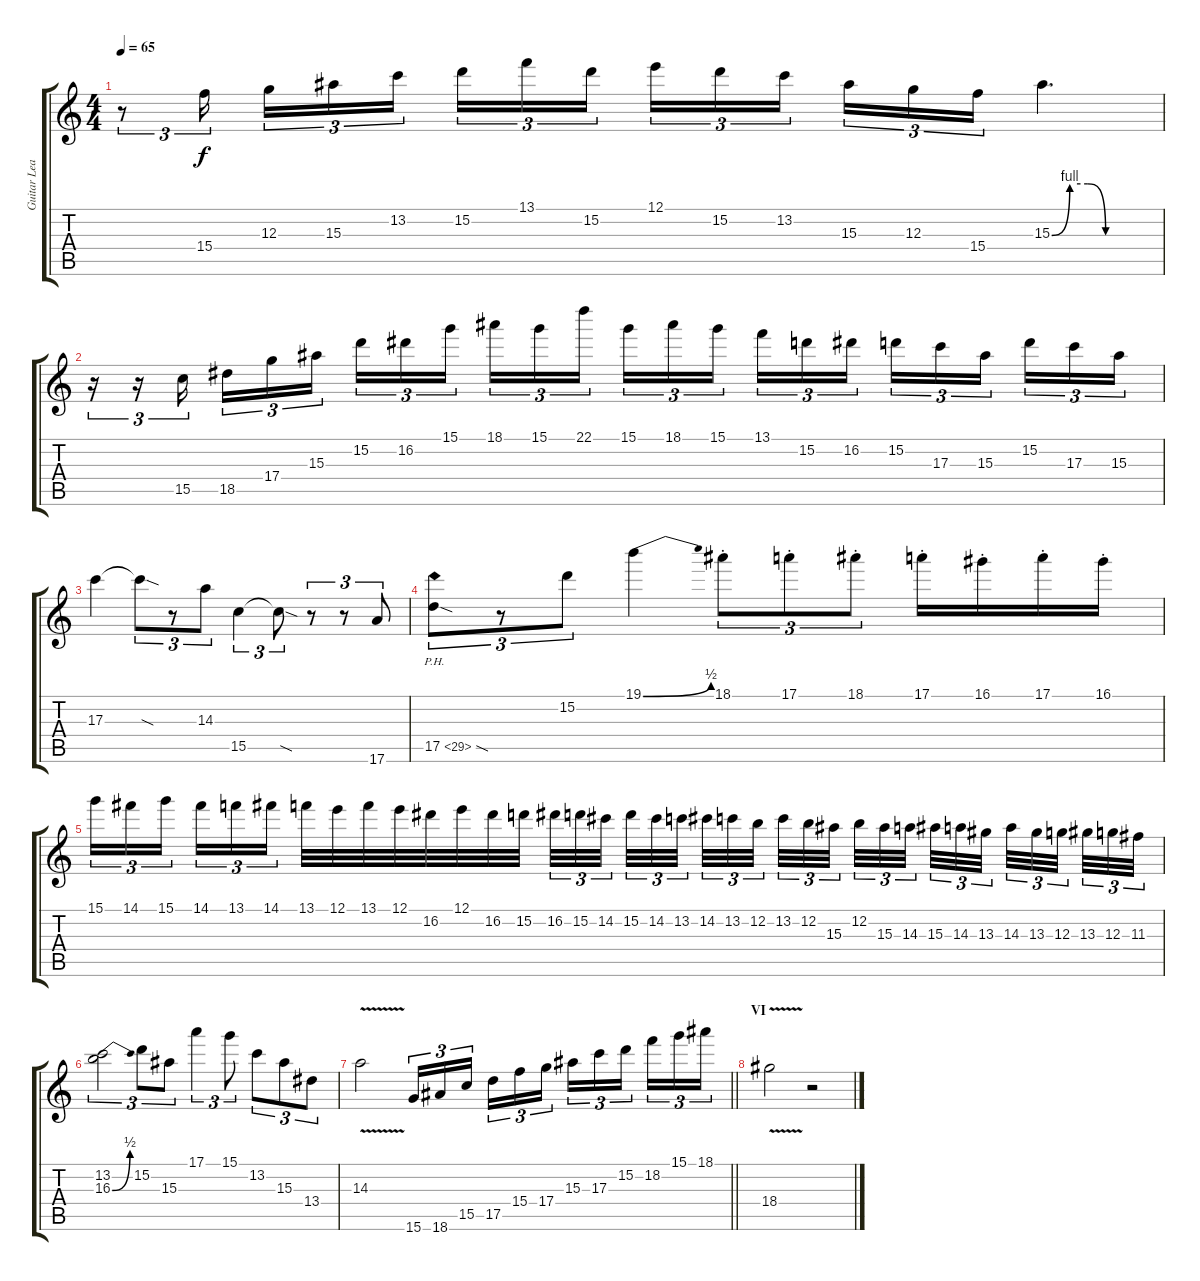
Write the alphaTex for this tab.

\track ("Guitar Lead" "Guitar Lea") {instrument distortionguitar}
\staff {score tabs}
\tuning (E4 B3 G3 D3 A2 E2) {hide}
\ts (4 4)
\tempo 65
\clef g2
\ks c
r.8{tu (3 2) dy f} 15.4.16{tu (3 2) beam splitsecondary} 12.3.16{tu (3 2)} 15.3.16{tu (3 2)} 13.2.16{tu (3 2)} 15.2.16{tu (3 2)} 13.1.16{tu (3 2)} 15.2.16{tu (3 2) beam splitsecondary} 12.1.16{tu (3 2)} 15.2.16{tu (3 2)} 13.2.16{tu (3 2)} 15.3.16{tu (3 2)} 12.3.16{tu (3 2)} 15.4.16{tu (3 2)} 15.3{be (custom 0 0 10 4 20 4 30 0 60 0)}.4{d} |
r.16{tu (3 2)} r.16{tu (3 2)} 15.5.16{tu (3 2) beam splitsecondary} 18.5.16{tu (3 2)} 17.4.16{tu (3 2)} 15.3.16{tu (3 2)} 15.2.16{tu (3 2)} 16.2.16{tu (3 2)} 15.1.16{tu (3 2) beam splitsecondary} 18.1.16{tu (3 2)} 15.1.16{tu (3 2)} 22.1.16{tu (3 2)} 15.1.16{tu (3 2)} 18.1.16{tu (3 2)} 15.1.16{tu (3 2) beam splitsecondary} 13.1.16{tu (3 2)} 15.2.16{tu (3 2)} 16.2.16{tu (3 2)} 15.2.16{tu (3 2)} 17.3.16{tu (3 2)} 15.3.16{tu (3 2) beam splitsecondary} 15.2.16{tu (3 2)} 17.3.16{tu (3 2)} 15.3.16{tu (3 2)} |
17.3.4 17.3{sod t}.8{tu (3 2)} r.8{tu (3 2)} 14.3.8{tu (3 2)} 15.5.4{tu (3 2)} 15.5{sod t}.8{tu (3 2)} r.8{tu (3 2)} r.8{tu (3 2)} 17.6.8{tu (3 2)} |
17.5{ph 12 sod}.8{tu (3 2)} r.8{tu (3 2)} 15.2.8{tu (3 2)} 19.1{be (bend 0 0 60 2)}.4 18.1{st}.8{tu (3 2)} 17.1{st}.8{tu (3 2)} 18.1{st}.8{tu (3 2)} 17.1{st}.16 16.1{st}.16 17.1{st}.16 16.1{st}.16 |
15.1.16{tu (3 2)} 14.1.16{tu (3 2)} 15.1.16{tu (3 2) beam splitsecondary} 14.1.16{tu (3 2)} 13.1.16{tu (3 2)} 14.1.16{tu (3 2)} 13.1.32 12.1.32 13.1.32 12.1.32 16.2.32 12.1.32 16.2.32 15.2.32 16.2.32{tu (3 2)} 15.2.32{tu (3 2)} 14.2.32{tu (3 2) beam splitsecondary} 15.2.32{tu (3 2)} 14.2.32{tu (3 2)} 13.2.32{tu (3 2) beam splitsecondary} 14.2.32{tu (3 2)} 13.2.32{tu (3 2)} 12.2.32{tu (3 2) beam splitsecondary} 13.2.32{tu (3 2)} 12.2.32{tu (3 2)} 15.3.32{tu (3 2)} 12.2.32{tu (3 2)} 15.3.32{tu (3 2)} 14.3.32{tu (3 2) beam splitsecondary} 15.3.32{tu (3 2)} 14.3.32{tu (3 2)} 13.3.32{tu (3 2) beam splitsecondary} 14.3.32{tu (3 2)} 13.3.32{tu (3 2)} 12.3.32{tu (3 2) beam splitsecondary} 13.3.32{tu (3 2)} 12.3.32{tu (3 2)} 11.3.32{tu (3 2)} |
(13.2 16.3{be (bend 0 0 60 2)}).2{tu (3 2)} 15.2.8{tu (3 2)} 15.3.8{tu (3 2)} 17.1.4{tu (3 2)} 15.1.8{tu (3 2)} 13.2.8{tu (3 2)} 15.3.8{tu (3 2)} 13.4.8{tu (3 2)} |
\barLineRight lightlight
14.3{v}.2 15.6.16{tu (3 2)} 18.6.16{tu (3 2)} 15.5.16{tu (3 2) beam splitsecondary} 17.5.16{tu (3 2)} 15.4.16{tu (3 2)} 17.4.16{tu (3 2)} 15.3.16{tu (3 2)} 17.3.16{tu (3 2)} 15.2.16{tu (3 2) beam splitsecondary} 18.2.16{tu (3 2)} 15.1.16{tu (3 2)} 18.1.16{tu (3 2)} |
\section ("" "VI")
18.4{v}.2 r.2
